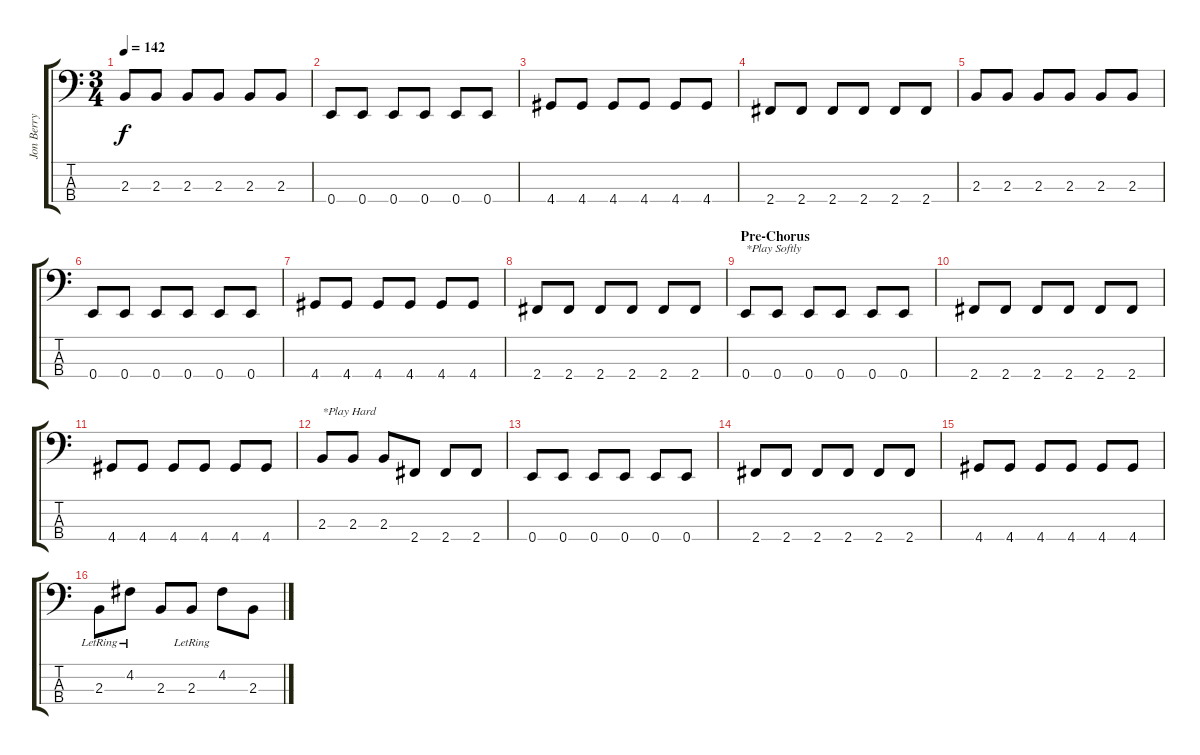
\track ("Jon Berry" "Jon Berry") {instrument electricbasspick}
\staff {score tabs}
\tuning (G2 D2 A1 E1) {hide}
\ts (3 4)
\tempo 142
\clef f4
\ks c
2.3.8{dy f} 2.3.8 2.3.8 2.3.8 2.3.8 2.3.8 |
0.4.8 0.4.8 0.4.8 0.4.8 0.4.8 0.4.8 |
4.4.8 4.4.8 4.4.8 4.4.8 4.4.8 4.4.8 |
2.4.8 2.4.8 2.4.8 2.4.8 2.4.8 2.4.8 |
2.3.8 2.3.8 2.3.8 2.3.8 2.3.8 2.3.8 |
0.4.8 0.4.8 0.4.8 0.4.8 0.4.8 0.4.8 |
4.4.8 4.4.8 4.4.8 4.4.8 4.4.8 4.4.8 |
2.4.8 2.4.8 2.4.8 2.4.8 2.4.8 2.4.8 |
\section ("" "Pre-Chorus")
0.4.8{txt "*Play Softly" volume 11} 0.4.8 0.4.8 0.4.8 0.4.8 0.4.8 |
2.4.8 2.4.8 2.4.8 2.4.8 2.4.8 2.4.8 |
4.4.8 4.4.8 4.4.8 4.4.8 4.4.8 4.4.8 |
2.3.8{txt "*Play Hard" volume 16} 2.3.8 2.3.8 2.4.8 2.4.8 2.4.8 |
0.4.8 0.4.8 0.4.8 0.4.8 0.4.8 0.4.8 |
2.4.8 2.4.8 2.4.8 2.4.8 2.4.8 2.4.8 |
4.4.8 4.4.8 4.4.8 4.4.8 4.4.8 4.4.8 |
2.3{lr}.8 4.2{lr}.8 2.3.8 2.3{lr}.8 4.2.8 2.3.8
